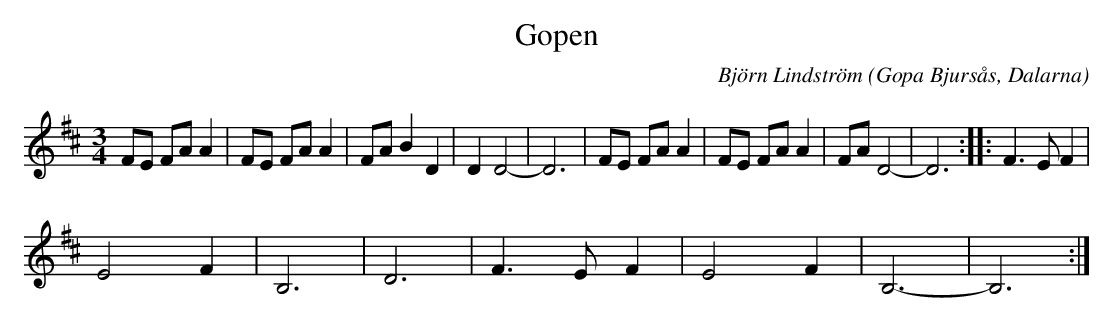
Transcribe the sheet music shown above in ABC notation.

X:1
C: Björn Lindström
T:Gopen
O: Gopa Bjursås, Dalarna
M:3/4
L:1/8
K:D
FE FA A2 | FE FA A2 | FA B2 D2 | D2 D4- | D6 | FE FA A2 | FE FA A2 | FA D4- | D6 :: F3 E F2 | %10
E4 F2 | B,6 | D6 | F3 E F2 | E4 F2 | B,6- | B,6 :| %17
